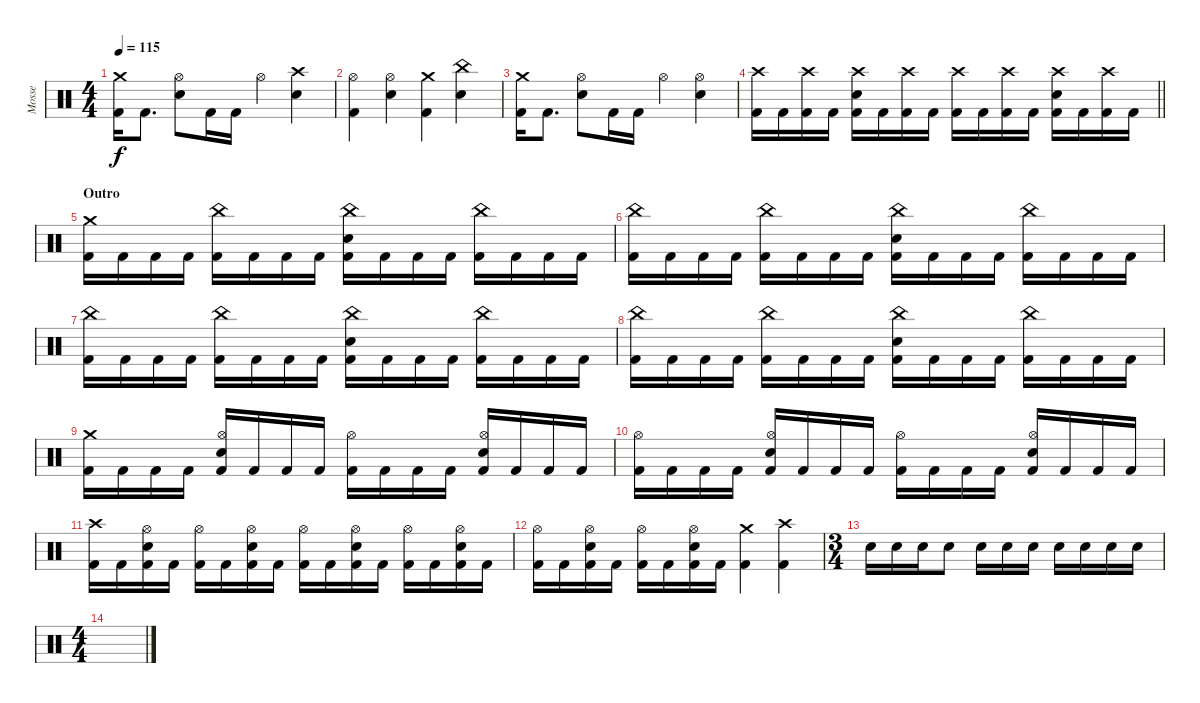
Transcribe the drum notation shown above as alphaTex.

\track ("Mosse" "Mosse") {instrument percussion}
\staff {score}
\articulation defaults
\ts (4 4)
\tempo 115
\clef neutral
\ks c
("Crash medium (hit)" "Kick (hit) 2").16{dy f} "Kick (hit) 2".8{d} ("Hi-Hat (open)" "Snare (hit) 2").8 "Kick (hit) 2".16 "Kick (hit) 2".16 "Hi-Hat (open)".4 ("Crash high (hit)" "Snare (hit) 2").4 |
("Hi-Hat (open)" "Kick (hit) 2").4 ("Hi-Hat (open)" "Snare (hit) 2").4 ("Crash medium (hit)" "Kick (hit) 2").4 ("China (hit)" "Snare (hit) 2").4 |
("Crash medium (hit)" "Kick (hit) 2").16 "Kick (hit) 2".8{d} ("Hi-Hat (open)" "Snare (hit) 2").8 "Kick (hit) 2".16 "Kick (hit) 2".16 "Hi-Hat (open)".4 ("Hi-Hat (open)" "Snare (hit) 2").4 |
\barLineRight lightlight
("Crash high (hit)" "Kick (hit) 2").16 "Kick (hit) 2".16 ("Crash high (hit)" "Kick (hit) 2").16 "Kick (hit) 2".16 ("Crash high (hit)" "Snare (hit) 2" "Kick (hit) 2").16 "Kick (hit) 2".16 ("Crash high (hit)" "Kick (hit) 2").16 "Kick (hit) 2".16 ("Crash high (hit)" "Kick (hit) 2").16 "Kick (hit) 2".16 ("Crash high (hit)" "Kick (hit) 2").16 "Kick (hit) 2".16 ("Crash high (hit)" "Snare (hit) 2" "Kick (hit) 2").16 "Kick (hit) 2".16 ("Crash high (hit)" "Kick (hit) 2").16 "Kick (hit) 2".16 |
\section ("" "Outro")
("Crash medium (hit)" "Kick (hit) 2").16 "Kick (hit) 2".16 "Kick (hit) 2".16 "Kick (hit) 2".16 ("China (hit)" "Kick (hit) 2").16 "Kick (hit) 2".16 "Kick (hit) 2".16 "Kick (hit) 2".16 ("China (hit)" "Snare (hit) 2" "Kick (hit) 2").16 "Kick (hit) 2".16 "Kick (hit) 2".16 "Kick (hit) 2".16 ("China (hit)" "Kick (hit) 2").16 "Kick (hit) 2".16 "Kick (hit) 2".16 "Kick (hit) 2".16 |
("China (hit)" "Kick (hit) 2").16 "Kick (hit) 2".16 "Kick (hit) 2".16 "Kick (hit) 2".16 ("China (hit)" "Kick (hit) 2").16 "Kick (hit) 2".16 "Kick (hit) 2".16 "Kick (hit) 2".16 ("China (hit)" "Snare (hit) 2" "Kick (hit) 2").16 "Kick (hit) 2".16 "Kick (hit) 2".16 "Kick (hit) 2".16 ("China (hit)" "Kick (hit) 2").16 "Kick (hit) 2".16 "Kick (hit) 2".16 "Kick (hit) 2".16 |
("China (hit)" "Kick (hit) 2").16 "Kick (hit) 2".16 "Kick (hit) 2".16 "Kick (hit) 2".16 ("China (hit)" "Kick (hit) 2").16 "Kick (hit) 2".16 "Kick (hit) 2".16 "Kick (hit) 2".16 ("China (hit)" "Snare (hit) 2" "Kick (hit) 2").16 "Kick (hit) 2".16 "Kick (hit) 2".16 "Kick (hit) 2".16 ("China (hit)" "Kick (hit) 2").16 "Kick (hit) 2".16 "Kick (hit) 2".16 "Kick (hit) 2".16 |
("China (hit)" "Kick (hit) 2").16 "Kick (hit) 2".16 "Kick (hit) 2".16 "Kick (hit) 2".16 ("China (hit)" "Kick (hit) 2").16 "Kick (hit) 2".16 "Kick (hit) 2".16 "Kick (hit) 2".16 ("China (hit)" "Snare (hit) 2" "Kick (hit) 2").16 "Kick (hit) 2".16 "Kick (hit) 2".16 "Kick (hit) 2".16 ("China (hit)" "Kick (hit) 2").16 "Kick (hit) 2".16 "Kick (hit) 2".16 "Kick (hit) 2".16 |
("Crash medium (hit)" "Kick (hit) 2").16 "Kick (hit) 2".16 "Kick (hit) 2".16 "Kick (hit) 2".16 ("Hi-Hat (open)" "Snare (hit) 2" "Kick (hit) 2").16 "Kick (hit) 2".16 "Kick (hit) 2".16 "Kick (hit) 2".16 ("Hi-Hat (open)" "Kick (hit) 2").16 "Kick (hit) 2".16 "Kick (hit) 2".16 "Kick (hit) 2".16 ("Hi-Hat (open)" "Snare (hit) 2" "Kick (hit) 2").16 "Kick (hit) 2".16 "Kick (hit) 2".16 "Kick (hit) 2".16 |
("Hi-Hat (open)" "Kick (hit) 2").16 "Kick (hit) 2".16 "Kick (hit) 2".16 "Kick (hit) 2".16 ("Hi-Hat (open)" "Snare (hit) 2" "Kick (hit) 2").16 "Kick (hit) 2".16 "Kick (hit) 2".16 "Kick (hit) 2".16 ("Hi-Hat (open)" "Kick (hit) 2").16 "Kick (hit) 2".16 "Kick (hit) 2".16 "Kick (hit) 2".16 ("Hi-Hat (open)" "Snare (hit) 2" "Kick (hit) 2").16 "Kick (hit) 2".16 "Kick (hit) 2".16 "Kick (hit) 2".16 |
("Crash high (hit)" "Kick (hit) 2").16 "Kick (hit) 2".16 ("Hi-Hat (open)" "Snare (hit) 2" "Kick (hit) 2").16 "Kick (hit) 2".16 ("Hi-Hat (open)" "Kick (hit) 2").16 "Kick (hit) 2".16 ("Hi-Hat (open)" "Snare (hit) 2" "Kick (hit) 2").16 "Kick (hit) 2".16 ("Hi-Hat (open)" "Kick (hit) 2").16 "Kick (hit) 2".16 ("Hi-Hat (open)" "Snare (hit) 2" "Kick (hit) 2").16 "Kick (hit) 2".16 ("Hi-Hat (open)" "Kick (hit) 2").16 "Kick (hit) 2".16 ("Hi-Hat (open)" "Snare (hit) 2" "Kick (hit) 2").16 "Kick (hit) 2".16 |
("Hi-Hat (open)" "Kick (hit) 2").16 "Kick (hit) 2".16 ("Hi-Hat (open)" "Snare (hit) 2" "Kick (hit) 2").16 "Kick (hit) 2".16 ("Hi-Hat (open)" "Kick (hit) 2").16 "Kick (hit) 2".16 ("Hi-Hat (open)" "Snare (hit) 2" "Kick (hit) 2").16 "Kick (hit) 2".16 ("Crash medium (hit)" "Kick (hit) 2").4 ("Crash high (hit)" "Kick (hit) 2").4 |
\ts (3 4)
"Snare (hit) 2".16 "Snare (hit) 2".16 "Snare (hit) 2".16 "Snare (hit) 2".8 "Snare (hit) 2".16 "Snare (hit) 2".16 "Snare (hit) 2".16 "Snare (hit) 2".16 "Snare (hit) 2".16 "Snare (hit) 2".16 "Snare (hit) 2".16 |
\ts (4 4)
